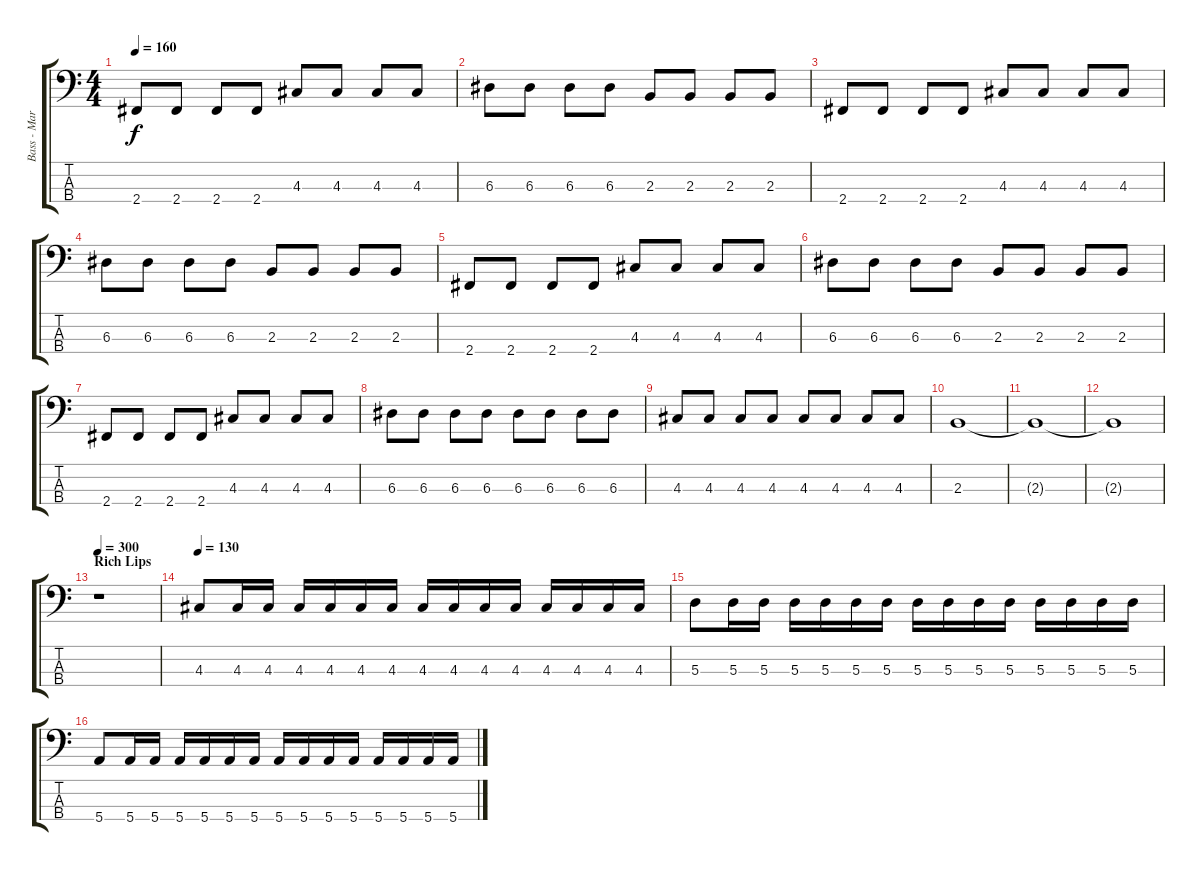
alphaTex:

\track ("Bass - Mark Allan Hoppus" "Bass - Mar") {instrument electricbasspick}
\staff {score tabs}
\tuning (G2 D2 A1 E1) {hide}
\ts (4 4)
\tempo 160
\clef f4
\ks c
2.4.8{dy f} 2.4.8 2.4.8 2.4.8 4.3.8 4.3.8 4.3.8 4.3.8 |
6.3.8 6.3.8 6.3.8 6.3.8 2.3.8 2.3.8 2.3.8 2.3.8 |
2.4.8 2.4.8 2.4.8 2.4.8 4.3.8 4.3.8 4.3.8 4.3.8 |
6.3.8 6.3.8 6.3.8 6.3.8 2.3.8 2.3.8 2.3.8 2.3.8 |
2.4.8 2.4.8 2.4.8 2.4.8 4.3.8 4.3.8 4.3.8 4.3.8 |
6.3.8 6.3.8 6.3.8 6.3.8 2.3.8 2.3.8 2.3.8 2.3.8 |
2.4.8 2.4.8 2.4.8 2.4.8 4.3.8 4.3.8 4.3.8 4.3.8 |
6.3.8 6.3.8 6.3.8 6.3.8 6.3.8 6.3.8 6.3.8 6.3.8 |
4.3.8 4.3.8 4.3.8 4.3.8 4.3.8 4.3.8 4.3.8 4.3.8 |
2.3.1 |
2.3{t}.1{volume 0} |
2.3{t}.1 |
\section ("" "Rich Lips")
\tempo 300
r.1 |
\tempo 130
4.3.8 4.3.16 4.3.16 4.3.16 4.3.16 4.3.16 4.3.16 4.3.16 4.3.16 4.3.16 4.3.16 4.3.16 4.3.16 4.3.16 4.3.16 |
5.3.8 5.3.16 5.3.16 5.3.16 5.3.16 5.3.16 5.3.16 5.3.16 5.3.16 5.3.16 5.3.16 5.3.16 5.3.16 5.3.16 5.3.16 |
5.4.8 5.4.16 5.4.16 5.4.16 5.4.16 5.4.16 5.4.16 5.4.16 5.4.16 5.4.16 5.4.16 5.4.16 5.4.16 5.4.16 5.4.16
